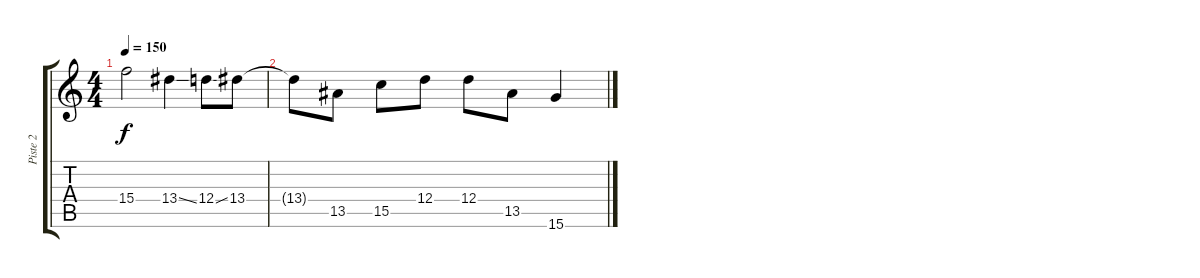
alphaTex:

\track ("Piste 2" "Piste 2") {instrument overdrivenguitar}
\staff {score tabs}
\tuning (E4 B3 G3 D3 A2 E2) {hide}
\ts (4 4)
\tempo 150
\clef g2
\ks c
15.4.2{dy f} 13.4{ss}.4 12.4{ss}.8 13.4.8 |
13.4{t}.8 13.5.8 15.5.8 12.4.8 12.4.8 13.5.8 15.6.4
